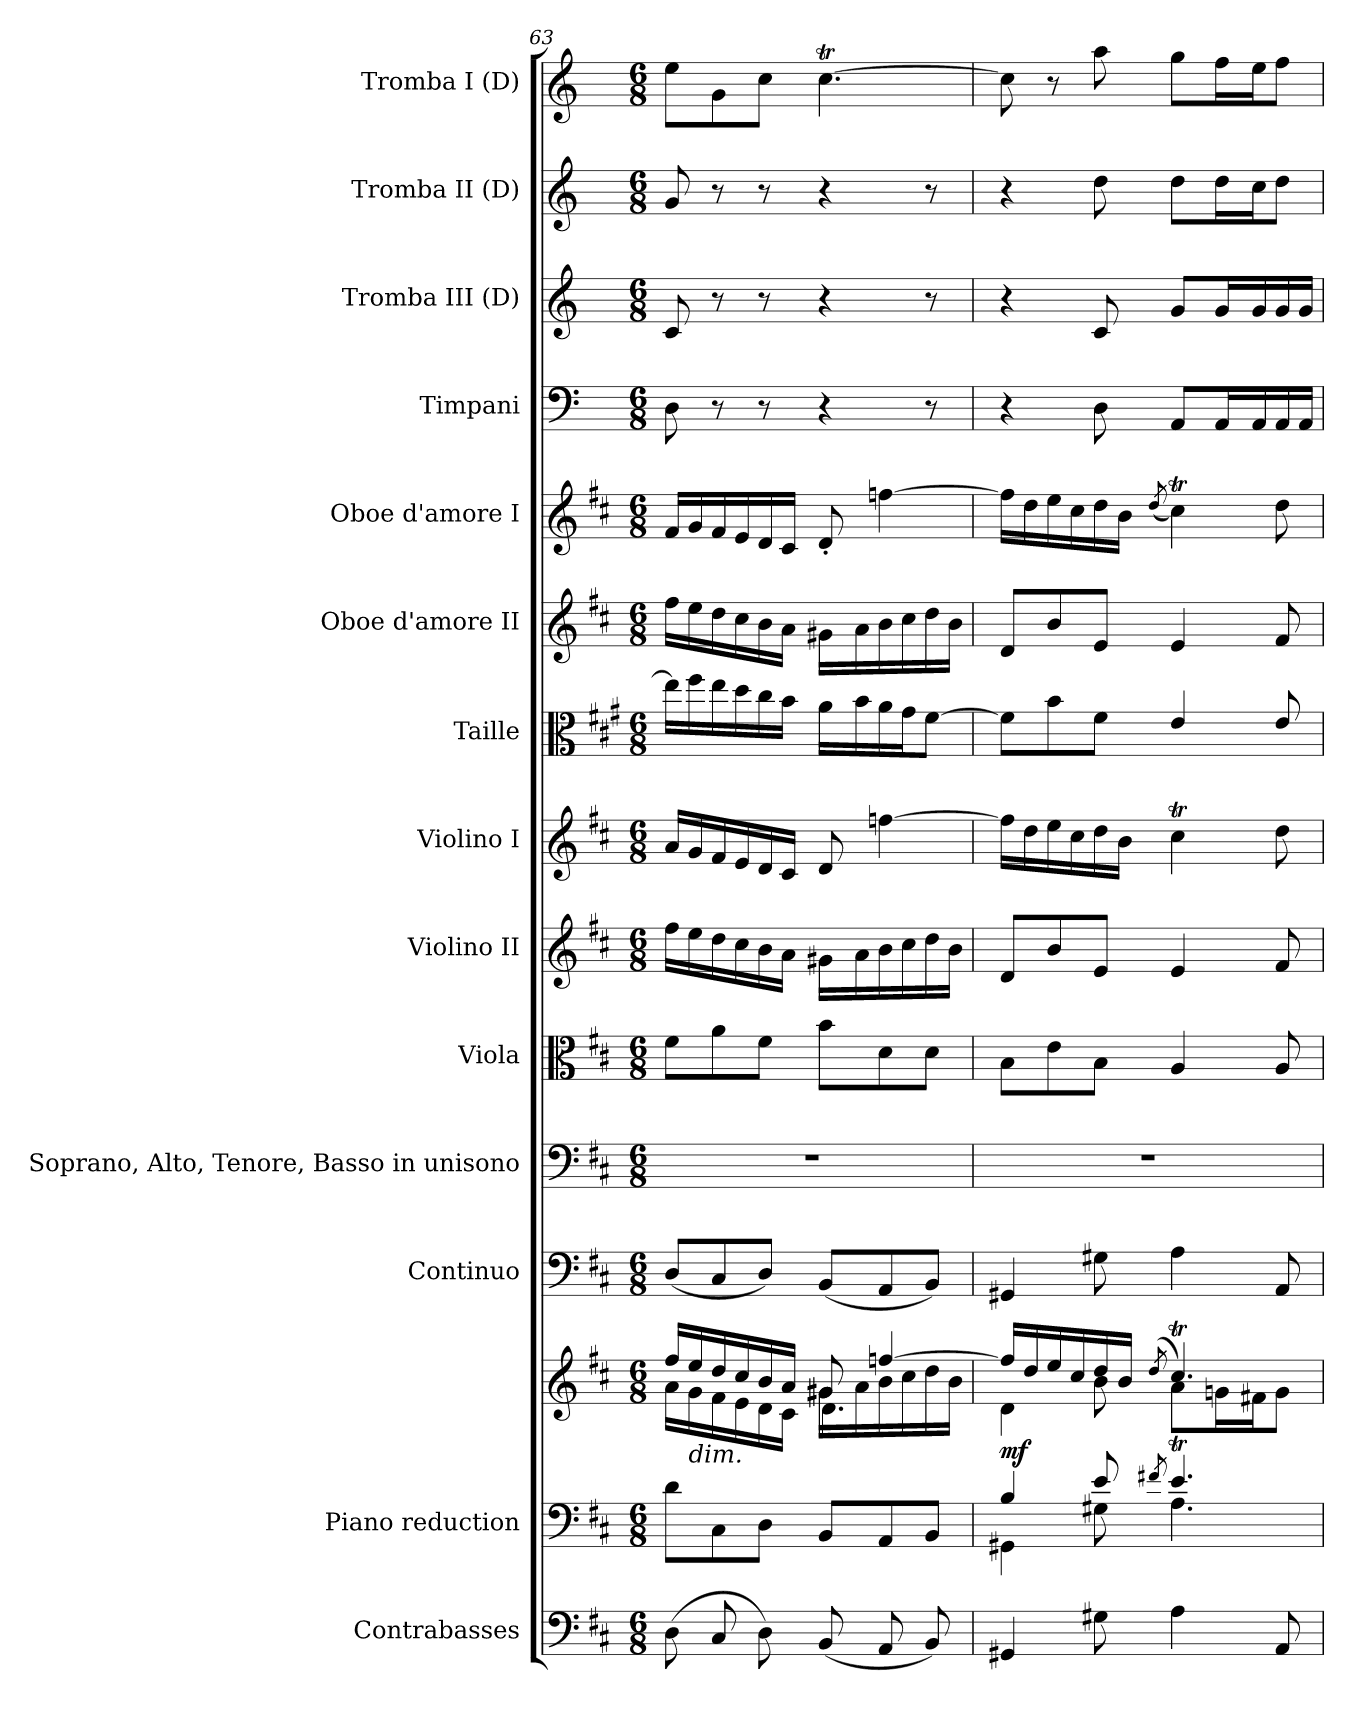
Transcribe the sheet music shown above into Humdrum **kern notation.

**kern	**kern	**kern	**dynam	**kern	**kern	**kern	**kern	**kern	**kern	**kern	**kern	**kern	**kern	**kern	**kern
*part14	*part13	*part13	*part13	*part12	*part11	*part10	*part9	*part8	*part7	*part6	*part5	*part4	*part3	*part2	*part1
*staff15	*staff14	*staff13	*staff13/14	*staff12	*staff11	*staff10	*staff9	*staff8	*staff7	*staff6	*staff5	*staff4	*staff3	*staff2	*staff1
*I"Contrabasses	*I"Piano reduction	*	*	*I"Continuo	*I"Soprano, Alto, Tenore, Basso in unisono	*I"Viola	*I"Violino II	*I"Violino I	*I"Taille	*I"Oboe d'amore II	*I"Oboe d'amore I	*I"Timpani	*I"Tromba III (D)	*I"Tromba II (D)	*I"Tromba I (D)
*I'Cbs.	*I'Pno	*	*	*	*	*	*	*	*	*I'Ob	*I'Ob	*I'Timp	*	*	*
*clefF4	*clefF4	*clefG2	*	*clefF4	*clefF4	*clefC3	*clefG2	*clefG2	*clefC3	*clefG2	*clefG2	*clefF4	*clefG2	*clefG2	*clefG2
*ITrd7c12	*	*	*	*	*	*	*	*	*ITrd4c7	*	*	*	*ITrd-1c-2	*ITrd-1c-2	*ITrd-1c-2
*k[f#c#]	*k[f#c#]	*k[f#c#]	*	*k[f#c#]	*k[f#c#]	*k[f#c#]	*k[f#c#]	*k[f#c#]	*k[f#c#]	*k[f#c#]	*k[f#c#]	*k[]	*k[f#c#]	*k[f#c#]	*k[f#c#]
*M6/8	*M6/8	*M6/8	*	*M6/8	*M6/8	*M6/8	*M6/8	*M6/8	*M6/8	*M6/8	*M6/8	*M6/8	*M6/8	*M6/8	*M6/8
=63	=63	=63	=63	=63	=63	=63	=63	=63	=63	=63	=63	=63	=63	=63	=63
*	*	*^	*	*	*	*	*	*	*	*	*	*	*	*	*
*	*	*	*^	*	*	*	*	*	*	*	*	*	*	*	*	*
(8DD	8d\L	16ff#/LL	16a\LL	4.ryy	.	(8D/L	2.r	8f#\L	16ff#\LL	16a/LL	16a\LL]	16ff#\LL	16f#/LL	8D\	8d/	8a/	8ff#\L
!	!	!LO:TX:b:i:t=dim.	!	!	!	!	!	!	!	!	!	!	!	!	!	!	!
.	.	16ee/	16g\	.	.	.	.	.	16ee\	16g/	16b\	16ee\	16g/	.	.	.	.
8CC#	8C#\	16dd/	16f#\	.	.	8C#/	.	8a\	16dd\	16f#/	16a\	16dd\	16f#/	8r	8r	8r	8a\
.	.	16cc#/	16e\	.	.	.	.	.	16cc#\	16e/	16g\	16cc#\	16e/	.	.	.	.
8DD)	8D\J	16b/	16d\	.	.	8D/J)	.	8f#\J	16b\	16d/	16f#\	16b\	16d/	8r	8r	8r	8dd\J
.	.	16a/JJ	16c#\JJ	.	.	.	.	.	16a\JJ	16c#/JJ	16e\JJ	16a\JJ	16c#/JJ	.	.	.	.
(8BBB	8BB/L	8g#X/	16g#\LL	4.d\	.	(8BB/L	.	8b\L	16g#X\LL	8d/	16d\LL	16g#X\LL	8d'/	4r	4r	4r	[4.ddT\
.	.	.	16a\	.	.	.	.	.	16a\	.	16e\	16a\	.	.	.	.	.
8AAA	8AA/	[4ffn/	16b\	.	.	8AA/	.	8d\	16b\	[4ffn\	16d\	16b\	[4ffn\	.	.	.	.
.	.	.	16cc#\	.	.	.	.	.	16cc#\	.	16c#\J	16cc#\	.	.	.	.	.
8BBB)	8BB/J	.	16dd\	.	.	8BB/J)	.	8d\J	16dd\	.	[8B\J	16dd\	.	8r	8r	8r	.
.	.	.	16b\JJ	.	.	.	.	.	16b\JJ	.	.	16b\JJ	.	.	.	.	.
*	*	*	*v	*v	*	*	*	*	*	*	*	*	*	*	*	*	*
!!LO:PB:g=z
=64	=64	=64	=64	=64	=64	=64	=64	=64	=64	=64	=64	=64	=64	=64	=64	=64
*	*^	*	*	*	*	*	*	*	*	*	*	*	*	*	*	*
!	!	!	!	!	!LO:DY:b	!	!	!	!	!	!	!	!	!	!	!	!
4GGG#X	4B/	4GG#X\	16ff/LL]	4d\	mf	4GG#X/	2.r	8B\L	8d/L	16ff\LL]	8B\L]	8d/L	16ff\LL]	4r	4r	4r	8dd\]
.	.	.	16dd/	.	.	.	.	.	.	16dd\	.	.	16dd\	.	.	.	.
.	.	.	16ee/	.	.	.	.	8e\	8b/	16ee\	8e\	8b/	16ee\	.	.	.	8r
.	.	.	16cc#/	.	.	.	.	.	.	16cc#\	.	.	16cc#\	.	.	.	.
8GG#X	8e/	8G#X\	16dd/	8b\	.	8G#X\	.	8B\J	8e/J	16dd\	8B\J	8e/J	16dd\	8D\	8d/	8ee\	8bb\
.	.	.	16b/JJ	.	.	.	.	.	.	16b\JJ	.	.	16b\JJ	.	.	.	.
.	8qf#X/	.	(8qdd/	.	.	.	.	.	.	.	.	.	(8qdd/	.	.	.	.
4AA	4.eT/	4.A\	4.cc#t/)	8a\L	.	4A\	.	4A/	4e/	4cc#t\	4A/	4e/	4cc#t\)	8AA/L	8a/L	8ee\L	8aa\L
.	.	.	.	16gn\L	.	.	.	.	.	.	.	.	.	16AA/L	16a/L	16ee\L	16gg\L
.	.	.	.	16f#X\J	.	.	.	.	.	.	.	.	.	16AA/	16a/	16dd\J	16ff#\J
8AAA	.	.	.	8g\J	.	8AA/	.	8A/	8f#/	8dd\	8A/	8f#/	8dd\	16AA/	16a/	8ee\J	8gg\J
.	.	.	.	.	.	.	.	.	.	.	.	.	.	16AA/JJ	16a/JJ	.	.
*	*v	*v	*	*	*	*	*	*	*	*	*	*	*	*	*	*	*
*	*	*v	*v	*	*	*	*	*	*	*	*	*	*	*	*	*
=	=	=	=	=	=	=	=	=	=	=	=	=	=	=	=
*-	*-	*-	*-	*-	*-	*-	*-	*-	*-	*-	*-	*-	*-	*-	*-
